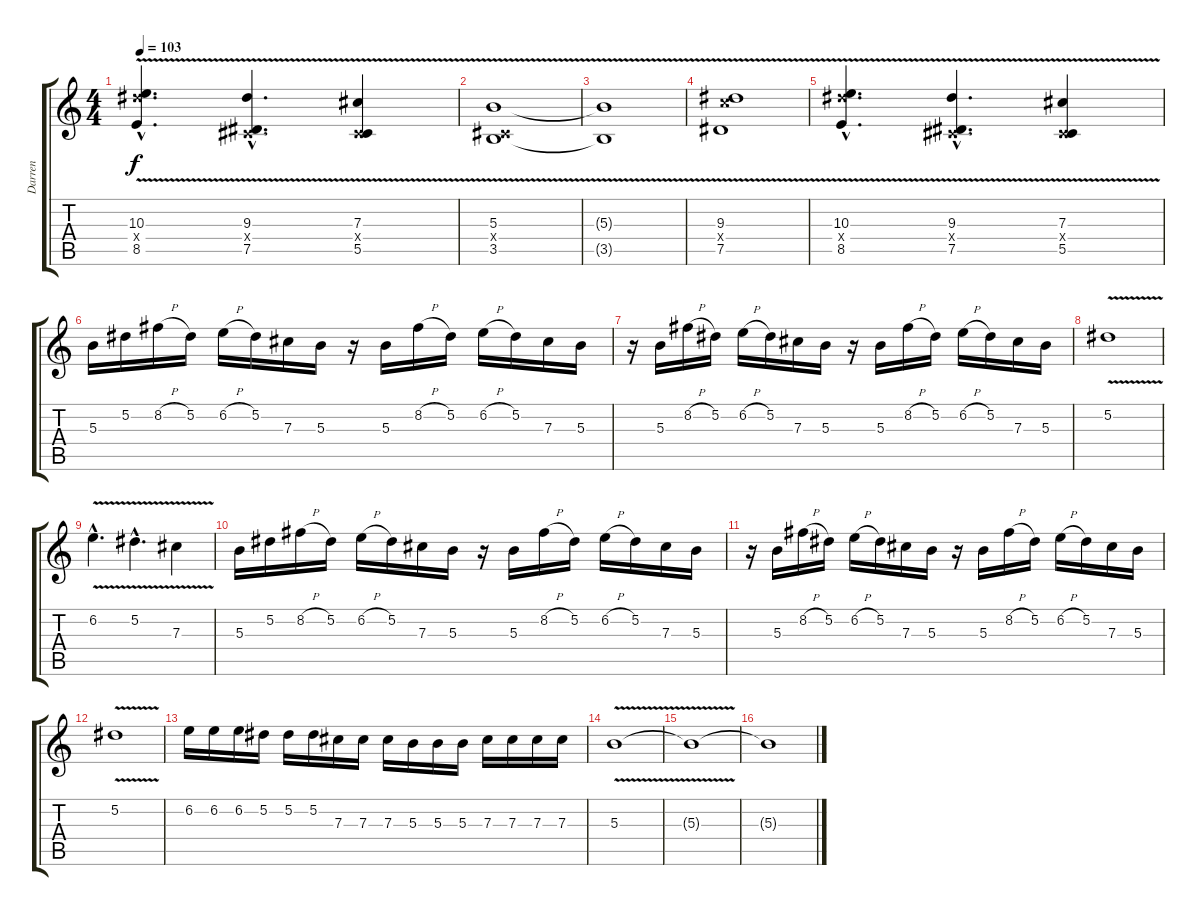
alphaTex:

\track ("Darren" "Darren") {instrument distortionguitar}
\staff {score tabs}
\tuning (Eb4 Bb3 Gb3 Db3 Ab2 Db2) {hide}
\ts (4 4)
\tempo 103
\clef g2
\ks c
(10.3{hac} 14.4{hac x} 8.5{v hac}).4{d dy f} (9.3{hac} 0.4{hac x} 7.5{v hac}).4{d} (7.3 0.4{x} 5.5{v}).4 |
(5.3{v} 0.4{x} 3.5{v}).1 |
(5.3{t} 3.5{t}).1 |
(9.3{v} 11.4{x} 7.5{v}).1 |
(10.3{hac} 14.4{hac x} 8.5{v hac}).4{d} (9.3{hac} 0.4{hac x} 7.5{v hac}).4{d} (7.3 0.4{x} 5.5{v}).4 |
5.3.16 5.2.16 8.2{h}.16 5.2.16 6.2{h}.16 5.2.16 7.3.16 5.3.16 r.16 5.3.16 8.2{h}.16 5.2.16 6.2{h}.16 5.2.16 7.3.16 5.3.16 |
r.16 5.3.16 8.2{h}.16 5.2.16 6.2{h}.16 5.2.16 7.3.16 5.3.16 r.16 5.3.16 8.2{h}.16 5.2.16 6.2{h}.16 5.2.16 7.3.16 5.3.16 |
5.2{v}.1 |
6.2{v hac}.4{d} 5.2{v hac}.4{d} 7.3{v}.4 |
5.3.16 5.2.16 8.2{h}.16 5.2.16 6.2{h}.16 5.2.16 7.3.16 5.3.16 r.16 5.3.16 8.2{h}.16 5.2.16 6.2{h}.16 5.2.16 7.3.16 5.3.16 |
r.16 5.3.16 8.2{h}.16 5.2.16 6.2{h}.16 5.2.16 7.3.16 5.3.16 r.16 5.3.16 8.2{h}.16 5.2.16 6.2{h}.16 5.2.16 7.3.16 5.3.16 |
5.2{v}.1 |
6.2.16 6.2.16 6.2.16 5.2.16 5.2.16 5.2.16 7.3.16 7.3.16 7.3.16 5.3.16 5.3.16 5.3.16 7.3.16 7.3.16 7.3.16 7.3.16 |
5.3{v}.1{volume 2} |
5.3{t}.1 |
5.3{t}.1
